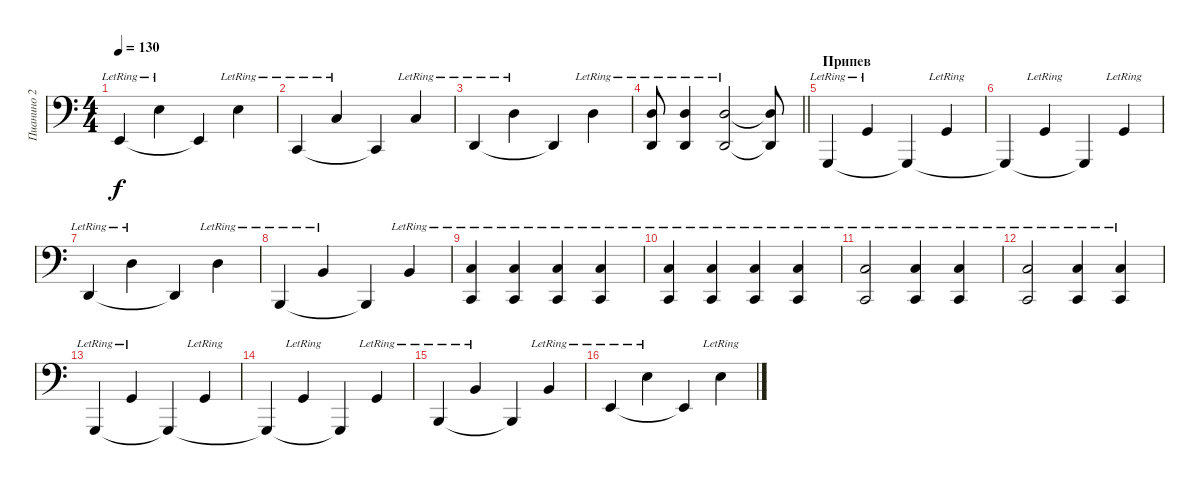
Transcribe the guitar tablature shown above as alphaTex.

\track ("Пианино 2" "Пианино 2") {instrument brightacousticpiano}
\staff {score}
\tuning (C3 C2 C1 C0) {hide}
\ts (4 4)
\tempo 130
\clef f4
\ks c
4.2{lr}.4{dy f} 4.1{lr}.4 4.2{t}.4 4.1{lr}.4 |
0.2{lr}.4 0.1{lr}.4 0.2{t}.4 0.1{lr}.4 |
2.2{lr}.4 2.1{lr}.4 2.2{t}.4 2.1{lr}.4 |
\barLineRight lightlight
(2.1{lr} 2.2{lr}).8 (2.1{lr} 2.2{lr}).4 (2.1{lr} 2.2{lr}).2 (2.1{t} 2.2{t}).8 |
\section ("" "Припев")
7.3{lr}.4 7.2{lr}.4 7.3{t}.4 7.2{lr}.4 |
7.3{t}.4 7.2{lr}.4 7.3{t}.4 7.2{lr}.4 |
2.2{lr}.4 2.1{lr}.4 2.2{t}.4 2.1{lr}.4 |
11.3{lr}.4 11.2{lr}.4 11.3{t}.4 11.2{lr}.4 |
(0.1 0.2{lr}).4 (0.1 0.2{lr}).4 (0.1 0.2{lr}).4 (0.1 0.2{lr}).4 |
(0.1 0.2{lr}).4 (0.1 0.2{lr}).4 (0.1 0.2{lr}).4 (0.1 0.2{lr}).4 |
(0.1 0.2{lr}).2 (0.1 0.2{lr}).4 (0.1 0.2{lr}).4 |
(0.1 0.2{lr}).2 (0.1 0.2{lr}).4 (0.1 0.2{lr}).4 |
7.3{lr}.4 7.2{lr}.4 7.3{t}.4 7.2{lr}.4 |
7.3{t}.4 7.2{lr}.4 7.3{t}.4 7.2{lr}.4 |
11.3{lr}.4 11.2{lr}.4 11.3{t}.4 11.2{lr}.4 |
4.2{lr}.4 4.1{lr}.4 4.2{t}.4 4.1{lr}.4
